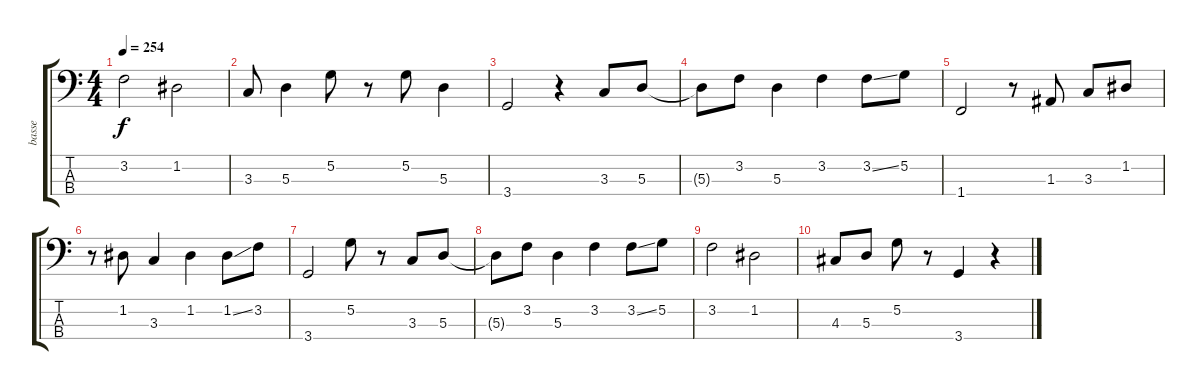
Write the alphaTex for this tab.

\track ("basse" "basse") {instrument slapbass2}
\staff {score tabs}
\tuning (G2 D2 A1 E1) {hide}
\ts (4 4)
\tempo 254
\clef f4
\ks c
3.2.2{dy f} 1.2.2 |
3.3.8 5.3.4 5.2.8 r.8 5.2.8 5.3.4 |
3.4.2 r.4 3.3.8 5.3.8 |
5.3{t}.8 3.2.8 5.3.4 3.2.4 3.2{ss}.8 5.2.8 |
1.4.2 r.8 1.3.8 3.3.8 1.2.8 |
r.8 1.2.8 3.3.4 1.2.4 1.2{ss}.8 3.2.8 |
3.4.2 5.2.8 r.8 3.3.8 5.3.8 |
5.3{t}.8 3.2.8 5.3.4 3.2.4 3.2{ss}.8 5.2.8 |
3.2.2 1.2.2 |
4.3.8 5.3.8 5.2.8 r.8 3.4.4 r.4
